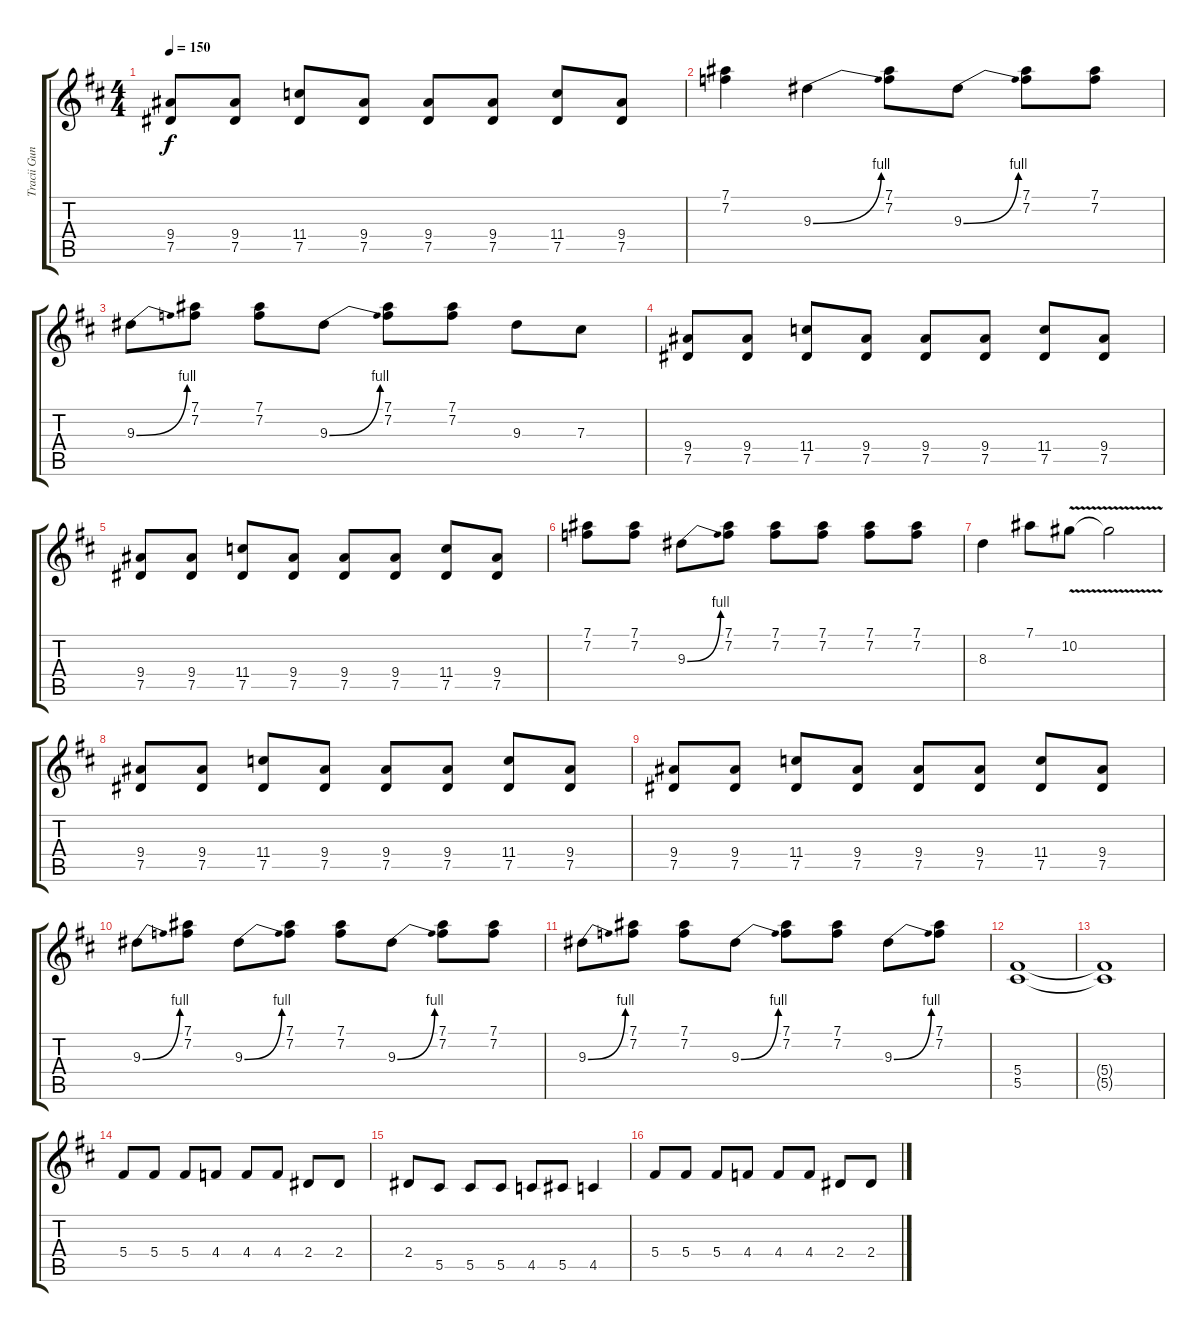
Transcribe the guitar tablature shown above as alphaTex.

\track ("Tracii Guns" "Tracii Gun") {instrument distortionguitar}
\staff {score tabs}
\tuning (Eb4 Bb3 Gb3 Db3 Ab2 Eb2) {hide}
\ts (4 4)
\tempo 150
\clef g2
\ks d
(9.4 7.5).8{dy f} (9.4 7.5).8 (11.4 7.5).8 (9.4 7.5).8 (9.4 7.5).8 (9.4 7.5).8 (11.4 7.5).8 (9.4 7.5).8 |
(7.1 7.2).4 9.3{be (bend 0 0 60 4)}.4 (7.1 7.2).8 9.3{be (bend 0 0 60 4)}.8 (7.1 7.2).8 (7.1 7.2).8 |
9.3{be (bend 0 0 60 4)}.8 (7.1 7.2).8 (7.1 7.2).8 9.3{be (bend 0 0 60 4)}.8 (7.1 7.2).8 (7.1 7.2).8 9.3.8 7.3.8 |
(9.4 7.5).8 (9.4 7.5).8 (11.4 7.5).8 (9.4 7.5).8 (9.4 7.5).8 (9.4 7.5).8 (11.4 7.5).8 (9.4 7.5).8 |
(9.4 7.5).8 (9.4 7.5).8 (11.4 7.5).8 (9.4 7.5).8 (9.4 7.5).8 (9.4 7.5).8 (11.4 7.5).8 (9.4 7.5).8 |
(7.1 7.2).8 (7.1 7.2).8 9.3{be (bend 0 0 60 4)}.8 (7.1 7.2).8 (7.1 7.2).8 (7.1 7.2).8 (7.1 7.2).8 (7.1 7.2).8 |
8.3.4 7.1.8 10.2{v}.8 10.2{t}.2 |
(9.4 7.5).8 (9.4 7.5).8 (11.4 7.5).8 (9.4 7.5).8 (9.4 7.5).8 (9.4 7.5).8 (11.4 7.5).8 (9.4 7.5).8 |
(9.4 7.5).8 (9.4 7.5).8 (11.4 7.5).8 (9.4 7.5).8 (9.4 7.5).8 (9.4 7.5).8 (11.4 7.5).8 (9.4 7.5).8 |
9.3{be (bend 0 0 60 4)}.8 (7.1 7.2).8 9.3{be (bend 0 0 60 4)}.8 (7.1 7.2).8 (7.1 7.2).8 9.3{be (bend 0 0 60 4)}.8 (7.1 7.2).8 (7.1 7.2).8 |
9.3{be (bend 0 0 60 4)}.8 (7.1 7.2).8 (7.1 7.2).8 9.3{be (bend 0 0 60 4)}.8 (7.1 7.2).8 (7.1 7.2).8 9.3{be (bend 0 0 60 4)}.8 (7.1 7.2).8 |
(5.4 5.5).1 |
(5.4{t} 5.5{t}).1 |
5.4.8 5.4.8 5.4.8 4.4.8 4.4.8 4.4.8 2.4.8 2.4.8 |
2.4.8 5.5.8 5.5.8 5.5.8 4.5.8 5.5.8 4.5.4 |
5.4.8 5.4.8 5.4.8 4.4.8 4.4.8 4.4.8 2.4.8 2.4.8
